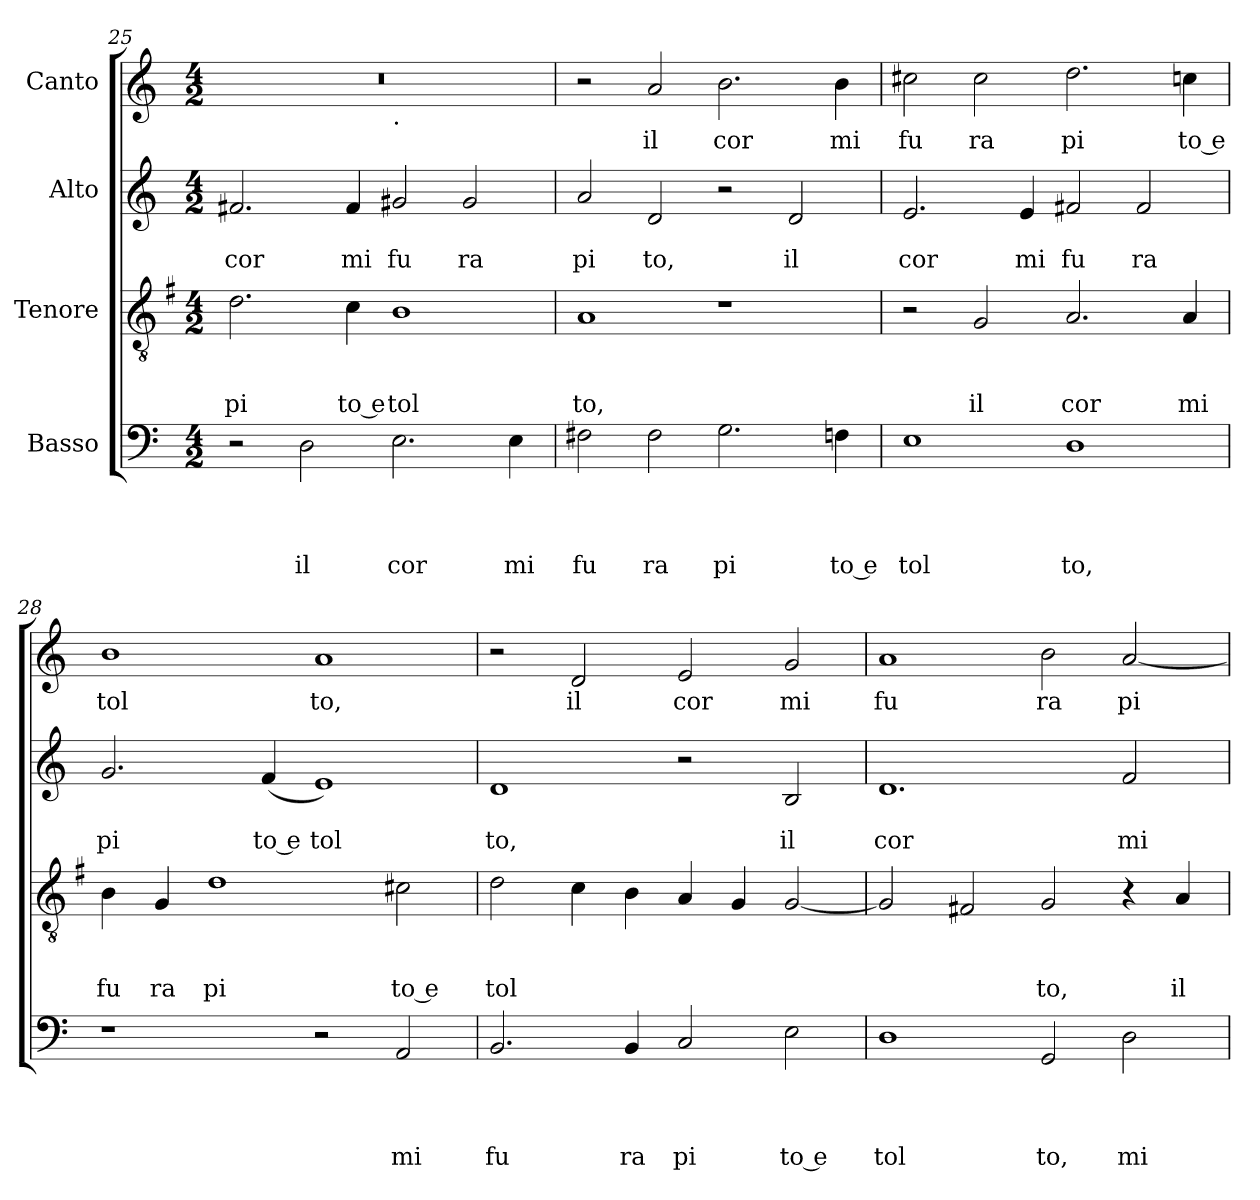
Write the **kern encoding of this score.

**kern	**text	**text	**text	**text	**kern	**text	**text	**text	**kern	**text	**text	**kern	**text
*part4	*part4	*part4	*part4	*part4	*part3	*part3	*part3	*part3	*part2	*part2	*part2	*part1	*part1
*staff4	*staff4	*staff4	*staff4	*staff4	*staff3	*staff3	*staff3	*staff3	*staff2	*staff2	*staff2	*staff1	*staff1
*I"Basso	*	*	*	*	*I"Tenore	*	*	*	*I"Alto	*	*	*I"Canto	*
*clefF4	*	*	*	*	*clefGv2	*	*	*	*clefG2	*	*	*clefG2	*
*	*	*	*	*	*ITrd-3c-5	*	*	*	*	*	*	*	*
*k[]	*	*	*	*	*k[]	*	*	*	*k[]	*	*	*k[]	*
*C:	*	*	*	*	*C:	*	*	*	*C:	*	*	*C:	*
*M4/2	*	*	*	*	*M4/2	*	*	*	*M4/2	*	*	*M4/2	*
=25	=25	=25	=25	=25	=25	=25	=25	=25	=25	=25	=25	=25	=25
!	!	!	!	!	!	!	!	!LO:LY:b	!	!	!LO:LY:b	!	!
*	*	*	*	*	*	*	*	*	*	*	*	*^	*
2r	.	.	.	.	2.g\	.	.	pi	2.f#X/	.	cor	0r	1ryy	.
!	!	!	!	!LO:LY:b	!	!	!	!	!	!	!	!	!	!
2D\	.	.	.	il	.	.	.	.	.	.	.	.	.	.
!	!	!	!	!	!	!	!	!LO:LY:b:rj	!	!	!LO:LY:b	!	!	!
.	.	.	.	.	4f\	.	.	to e	4f#/	.	mi	.	.	.
!	!	!	!	!	!	!	!	!	!	!	!	!	!LO:TX:b:t=.	!
!	!	!	!	!LO:LY:b	!	!	!	!LO:LY:b	!	!	!LO:LY:b	!	!	!
2.E\	.	.	.	cor	1e	.	.	tol	2g#X/	.	fu	.	1ryy	.
!	!	!	!	!	!	!	!	!	!	!	!LO:LY:b	!	!	!
.	.	.	.	.	.	.	.	.	2g#/	.	ra	.	.	.
!	!	!	!	!LO:LY:b	!	!	!	!	!	!	!	!	!	!
4E\	.	.	.	mi	.	.	.	.	.	.	.	.	.	.
=26	=26	=26	=26	=26	=26	=26	=26	=26	=26	=26	=26	=26	=26	=26
!	!	!	!	!LO:LY:b	!	!	!	!LO:LY:b	!	!	!LO:LY:b	!	!	!
*	*	*	*	*	*	*	*	*	*	*	*	*v	*v	*
2F#X\	.	.	.	fu	1d	.	.	to,	2a/	.	pi	2r	.
!	!	!	!	!LO:LY:b	!	!	!	!	!	!	!LO:LY:b	!	!LO:LY:b
2F#\	.	.	.	ra	.	.	.	.	2d/	.	to,	2a/	il
!	!	!	!	!LO:LY:b	!	!	!	!	!	!	!	!	!LO:LY:b
2.G\	.	.	.	pi	1r	.	.	.	2r	.	.	2.b\	cor
!	!	!	!	!	!	!	!	!	!	!	!LO:LY:b	!	!
.	.	.	.	.	.	.	.	.	2d/	.	il	.	.
!	!	!	!	!LO:LY:b:rj	!	!	!	!	!	!	!	!	!LO:LY:b
4Fn\	.	.	.	to e	.	.	.	.	.	.	.	4b\	mi
=27	=27	=27	=27	=27	=27	=27	=27	=27	=27	=27	=27	=27	=27
!	!	!	!	!LO:LY:b	!	!	!	!	!	!	!LO:LY:b	!	!LO:LY:b
1E	.	.	.	tol	2r	.	.	.	2.e/	.	cor	2cc#X\	fu
!	!	!	!	!	!	!	!	!LO:LY:b	!	!	!	!	!LO:LY:b
.	.	.	.	.	2c/	.	.	il	.	.	.	2cc#\	ra
!	!	!	!	!	!	!	!	!	!	!	!LO:LY:b	!	!
.	.	.	.	.	.	.	.	.	4e/	.	mi	.	.
!	!	!	!	!LO:LY:b	!	!	!	!LO:LY:b	!	!	!LO:LY:b	!	!LO:LY:b
1D	.	.	.	to,	2.d/	.	.	cor	2f#X/	.	fu	2.dd\	pi
!	!	!	!	!	!	!	!	!	!	!	!LO:LY:b	!	!
.	.	.	.	.	.	.	.	.	2f#/	.	ra	.	.
!	!	!	!	!	!	!	!	!LO:LY:b	!	!	!	!	!LO:LY:b:rj
.	.	.	.	.	4d/	.	.	mi	.	.	.	4ccn\	to e
!!LO:PB:g=z
=28	=28	=28	=28	=28	=28	=28	=28	=28	=28	=28	=28	=28	=28
!	!	!	!	!	!	!	!	!LO:LY:b	!	!	!LO:LY:b	!	!LO:LY:b
1r	.	.	.	.	4e\	.	.	fu	2.g/	.	pi	1b	tol
!	!	!	!	!	!	!	!	!LO:LY:b	!	!	!	!	!
.	.	.	.	.	4c/	.	.	ra	.	.	.	.	.
!	!	!	!	!	!	!	!	!LO:LY:b	!	!	!	!	!
.	.	.	.	.	1g	.	.	pi	.	.	.	.	.
!	!	!	!	!	!	!	!	!	!	!	!LO:LY:b:rj	!	!
.	.	.	.	.	.	.	.	.	(<4f/	.	to e	.	.
!	!	!	!	!	!	!	!	!	!	!	!LO:LY:b	!	!LO:LY:b
2r	.	.	.	.	.	.	.	.	1e)	.	tol	1a	to,
!	!	!	!	!LO:LY:b	!	!	!	!LO:LY:b:rj	!	!	!	!	!
2AA/	.	.	.	mi	2f#X\	.	.	to e	.	.	.	.	.
=29	=29	=29	=29	=29	=29	=29	=29	=29	=29	=29	=29	=29	=29
!	!	!	!	!LO:LY:b	!	!	!	!LO:LY:b	!	!	!LO:LY:b	!	!
2.BB/	.	.	.	fu	2g\	.	.	tol	1d	.	to,	2r	.
!	!	!	!	!	!	!	!	!	!	!	!	!	!LO:LY:b
.	.	.	.	.	4f\	.	.	.	.	.	.	2d/	il
!	!	!	!	!LO:LY:b	!	!	!	!	!	!	!	!	!
4BB/	.	.	.	ra	4e\	.	.	.	.	.	.	.	.
!	!	!	!	!LO:LY:b	!	!	!	!	!	!	!	!	!LO:LY:b
2C/	.	.	.	pi	4d/	.	.	.	2r	.	.	2e/	cor
.	.	.	.	.	4c/	.	.	.	.	.	.	.	.
!	!	!	!	!LO:LY:b:rj	!	!	!	!	!	!	!LO:LY:b	!	!LO:LY:b
2E\	.	.	.	to e	[<2c/	.	.	.	2B/	.	il	2g/	mi
=30	=30	=30	=30	=30	=30	=30	=30	=30	=30	=30	=30	=30	=30
!	!	!	!	!LO:LY:b	!	!	!	!	!	!	!LO:LY:b	!	!LO:LY:b
1D	.	.	.	tol	2c/]	.	.	.	1.d	.	cor	1a	fu
.	.	.	.	.	2Bn/	.	.	.	.	.	.	.	.
!	!	!	!	!LO:LY:b	!	!	!	!LO:LY:b	!	!	!	!	!LO:LY:b
2GG/	.	.	.	to,	2c/	.	.	to,	.	.	.	2b\	ra
!	!	!	!	!LO:LY:b	!	!	!	!	!	!	!LO:LY:b	!	!LO:LY:b
2D\	.	.	.	mi	4r	.	.	.	2f/	.	mi	[<2a/	pi
!	!	!	!	!	!	!	!	!LO:LY:b	!	!	!	!	!
.	.	.	.	.	4d/	.	.	il	.	.	.	.	.
=	=	=	=	=	=	=	=	=	=	=	=	=	=
*-	*-	*-	*-	*-	*-	*-	*-	*-	*-	*-	*-	*-	*-
